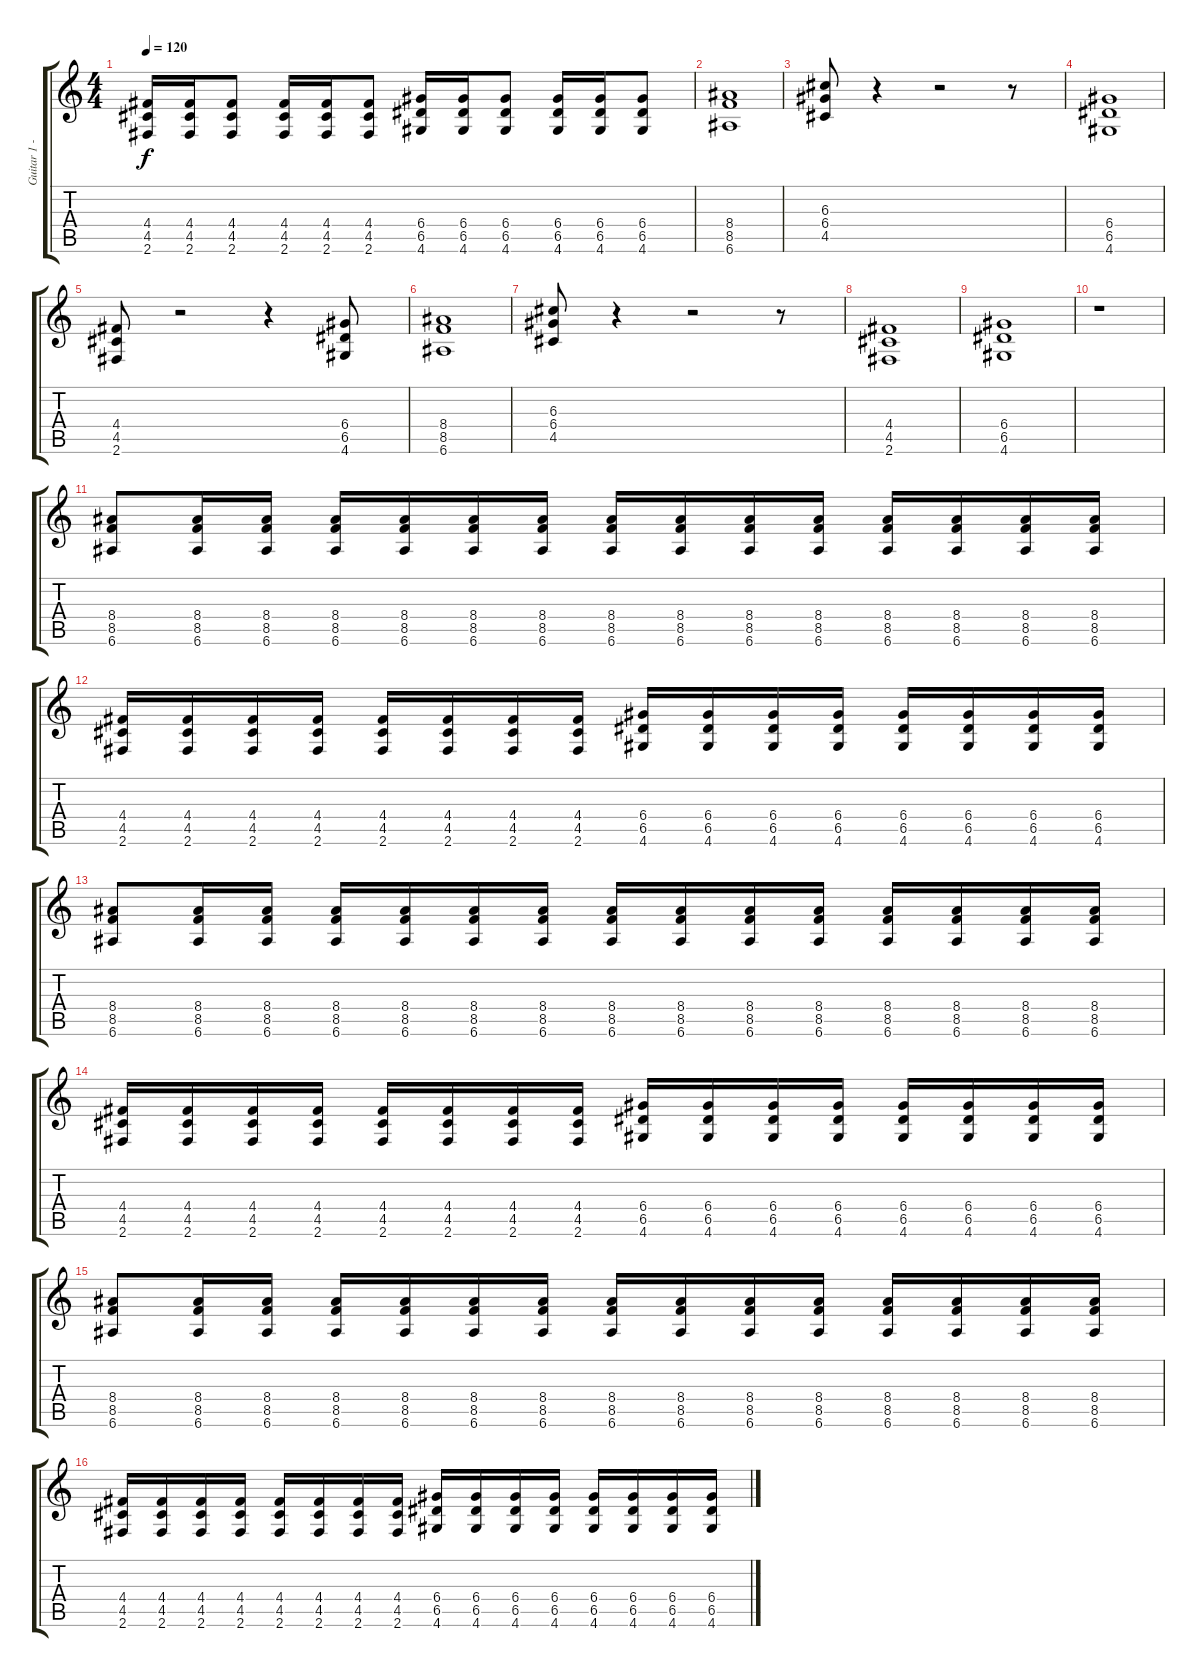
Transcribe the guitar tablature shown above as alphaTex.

\track ("Guitar 1 - Justin Sane" "Guitar 1 -") {instrument distortionguitar}
\staff {score tabs}
\tuning (E4 B3 G3 D3 A2 E2) {hide}
\ts (4 4)
\tempo 120
\clef g2
\ks c
(4.4 4.5 2.6).16{dy f} (4.4 4.5 2.6).16 (4.4 4.5 2.6).8 (4.4 4.5 2.6).16 (4.4 4.5 2.6).16 (4.4 4.5 2.6).8 (6.4 6.5 4.6).16 (6.4 6.5 4.6).16 (6.4 6.5 4.6).8 (6.4 6.5 4.6).16 (6.4 6.5 4.6).16 (6.4 6.5 4.6).8 |
(8.4 8.5 6.6).1 |
(6.3 6.4 4.5).8 r.4 r.2 r.8 |
(6.4 6.5 4.6).1 |
(4.4 4.5 2.6).8 r.2 r.4 (6.4 6.5 4.6).8 |
(8.4 8.5 6.6).1 |
(6.3 6.4 4.5).8 r.4 r.2 r.8 |
(4.4 4.5 2.6).1 |
(6.4 6.5 4.6).1 |
r.1 |
(8.4 8.5 6.6).8 (8.4 8.5 6.6).16 (8.4 8.5 6.6).16 (8.4 8.5 6.6).16 (8.4 8.5 6.6).16 (8.4 8.5 6.6).16 (8.4 8.5 6.6).16 (8.4 8.5 6.6).16 (8.4 8.5 6.6).16 (8.4 8.5 6.6).16 (8.4 8.5 6.6).16 (8.4 8.5 6.6).16 (8.4 8.5 6.6).16 (8.4 8.5 6.6).16 (8.4 8.5 6.6).16 |
(4.4 4.5 2.6).16 (4.4 4.5 2.6).16 (4.4 4.5 2.6).16 (4.4 4.5 2.6).16 (4.4 4.5 2.6).16 (4.4 4.5 2.6).16 (4.4 4.5 2.6).16 (4.4 4.5 2.6).16 (6.4 6.5 4.6).16 (6.4 6.5 4.6).16 (6.4 6.5 4.6).16 (6.4 6.5 4.6).16 (6.4 6.5 4.6).16 (6.4 6.5 4.6).16 (6.4 6.5 4.6).16 (6.4 6.5 4.6).16 |
(8.4 8.5 6.6).8 (8.4 8.5 6.6).16 (8.4 8.5 6.6).16 (8.4 8.5 6.6).16 (8.4 8.5 6.6).16 (8.4 8.5 6.6).16 (8.4 8.5 6.6).16 (8.4 8.5 6.6).16 (8.4 8.5 6.6).16 (8.4 8.5 6.6).16 (8.4 8.5 6.6).16 (8.4 8.5 6.6).16 (8.4 8.5 6.6).16 (8.4 8.5 6.6).16 (8.4 8.5 6.6).16 |
(4.4 4.5 2.6).16 (4.4 4.5 2.6).16 (4.4 4.5 2.6).16 (4.4 4.5 2.6).16 (4.4 4.5 2.6).16 (4.4 4.5 2.6).16 (4.4 4.5 2.6).16 (4.4 4.5 2.6).16 (6.4 6.5 4.6).16 (6.4 6.5 4.6).16 (6.4 6.5 4.6).16 (6.4 6.5 4.6).16 (6.4 6.5 4.6).16 (6.4 6.5 4.6).16 (6.4 6.5 4.6).16 (6.4 6.5 4.6).16 |
(8.4 8.5 6.6).8 (8.4 8.5 6.6).16 (8.4 8.5 6.6).16 (8.4 8.5 6.6).16 (8.4 8.5 6.6).16 (8.4 8.5 6.6).16 (8.4 8.5 6.6).16 (8.4 8.5 6.6).16 (8.4 8.5 6.6).16 (8.4 8.5 6.6).16 (8.4 8.5 6.6).16 (8.4 8.5 6.6).16 (8.4 8.5 6.6).16 (8.4 8.5 6.6).16 (8.4 8.5 6.6).16 |
(4.4 4.5 2.6).16 (4.4 4.5 2.6).16 (4.4 4.5 2.6).16 (4.4 4.5 2.6).16 (4.4 4.5 2.6).16 (4.4 4.5 2.6).16 (4.4 4.5 2.6).16 (4.4 4.5 2.6).16 (6.4 6.5 4.6).16 (6.4 6.5 4.6).16 (6.4 6.5 4.6).16 (6.4 6.5 4.6).16 (6.4 6.5 4.6).16 (6.4 6.5 4.6).16 (6.4 6.5 4.6).16 (6.4 6.5 4.6).16
